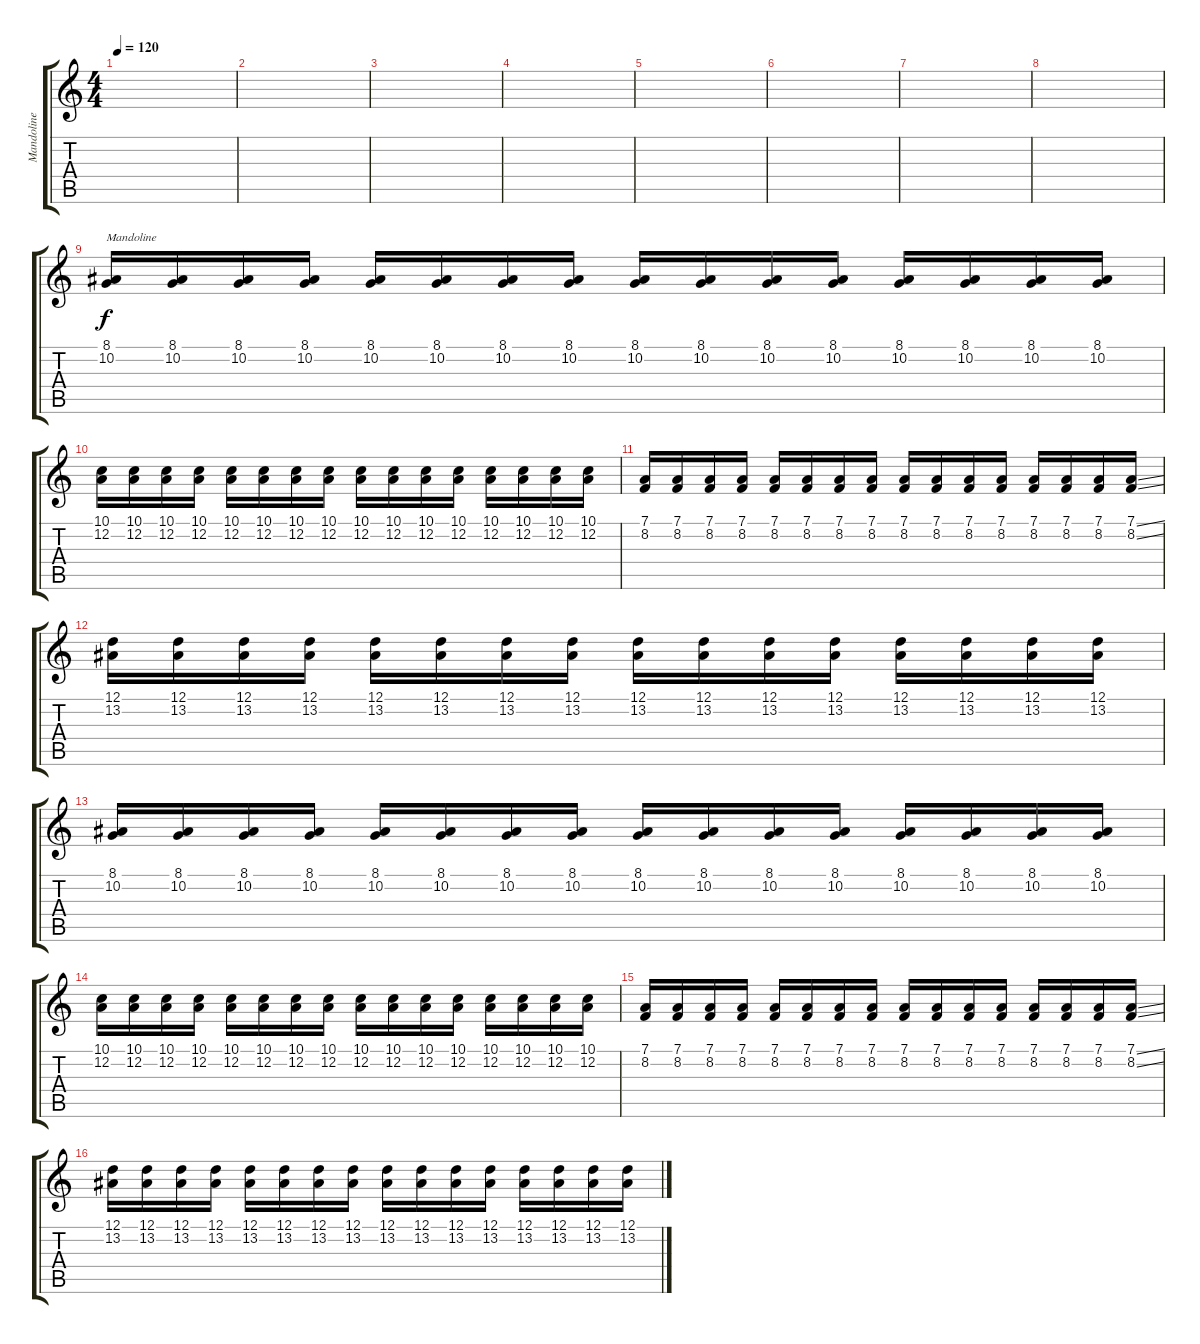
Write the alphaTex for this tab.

\track ("Mandoline" "Mandoline") {instrument acousticgrandpiano}
\staff {score tabs}
\tuning (D4 A3 F3 C3 G2 D2) {hide}
\ts (4 4)
\tempo 120
\clef g2
\ks c
|
|
|
|
|
|
|
|
(8.1 10.2).16{txt "Mandoline" volume 8 instrument banjo} (8.1 10.2).16 (8.1 10.2).16 (8.1 10.2).16 (8.1 10.2).16 (8.1 10.2).16 (8.1 10.2).16 (8.1 10.2).16 (8.1 10.2).16 (8.1 10.2).16 (8.1 10.2).16 (8.1 10.2).16 (8.1 10.2).16 (8.1 10.2).16 (8.1 10.2).16 (8.1 10.2).16 |
(10.1 12.2).16 (10.1 12.2).16 (10.1 12.2).16 (10.1 12.2).16 (10.1 12.2).16 (10.1 12.2).16 (10.1 12.2).16 (10.1 12.2).16 (10.1 12.2).16 (10.1 12.2).16 (10.1 12.2).16 (10.1 12.2).16 (10.1 12.2).16 (10.1 12.2).16 (10.1 12.2).16 (10.1 12.2).16 |
(7.1 8.2).16 (7.1 8.2).16 (7.1 8.2).16 (7.1 8.2).16 (7.1 8.2).16 (7.1 8.2).16 (7.1 8.2).16 (7.1 8.2).16 (7.1 8.2).16 (7.1 8.2).16 (7.1 8.2).16 (7.1 8.2).16 (7.1 8.2).16 (7.1 8.2).16 (7.1 8.2).16 (7.1{ss} 8.2{ss}).16 |
(12.1 13.2).16 (12.1 13.2).16 (12.1 13.2).16 (12.1 13.2).16 (12.1 13.2).16 (12.1 13.2).16 (12.1 13.2).16 (12.1 13.2).16 (12.1 13.2).16 (12.1 13.2).16 (12.1 13.2).16 (12.1 13.2).16 (12.1 13.2).16 (12.1 13.2).16 (12.1 13.2).16 (12.1 13.2).16 |
(8.1 10.2).16 (8.1 10.2).16 (8.1 10.2).16 (8.1 10.2).16 (8.1 10.2).16 (8.1 10.2).16 (8.1 10.2).16 (8.1 10.2).16 (8.1 10.2).16 (8.1 10.2).16 (8.1 10.2).16 (8.1 10.2).16 (8.1 10.2).16 (8.1 10.2).16 (8.1 10.2).16 (8.1 10.2).16 |
(10.1 12.2).16 (10.1 12.2).16 (10.1 12.2).16 (10.1 12.2).16 (10.1 12.2).16 (10.1 12.2).16 (10.1 12.2).16 (10.1 12.2).16 (10.1 12.2).16 (10.1 12.2).16 (10.1 12.2).16 (10.1 12.2).16 (10.1 12.2).16 (10.1 12.2).16 (10.1 12.2).16 (10.1 12.2).16 |
(7.1 8.2).16 (7.1 8.2).16 (7.1 8.2).16 (7.1 8.2).16 (7.1 8.2).16 (7.1 8.2).16 (7.1 8.2).16 (7.1 8.2).16 (7.1 8.2).16 (7.1 8.2).16 (7.1 8.2).16 (7.1 8.2).16 (7.1 8.2).16 (7.1 8.2).16 (7.1 8.2).16 (7.1{ss} 8.2{ss}).16 |
(12.1 13.2).16 (12.1 13.2).16 (12.1 13.2).16 (12.1 13.2).16 (12.1 13.2).16 (12.1 13.2).16 (12.1 13.2).16 (12.1 13.2).16 (12.1 13.2).16 (12.1 13.2).16 (12.1 13.2).16 (12.1 13.2).16 (12.1 13.2).16 (12.1 13.2).16 (12.1 13.2).16 (12.1 13.2).16
